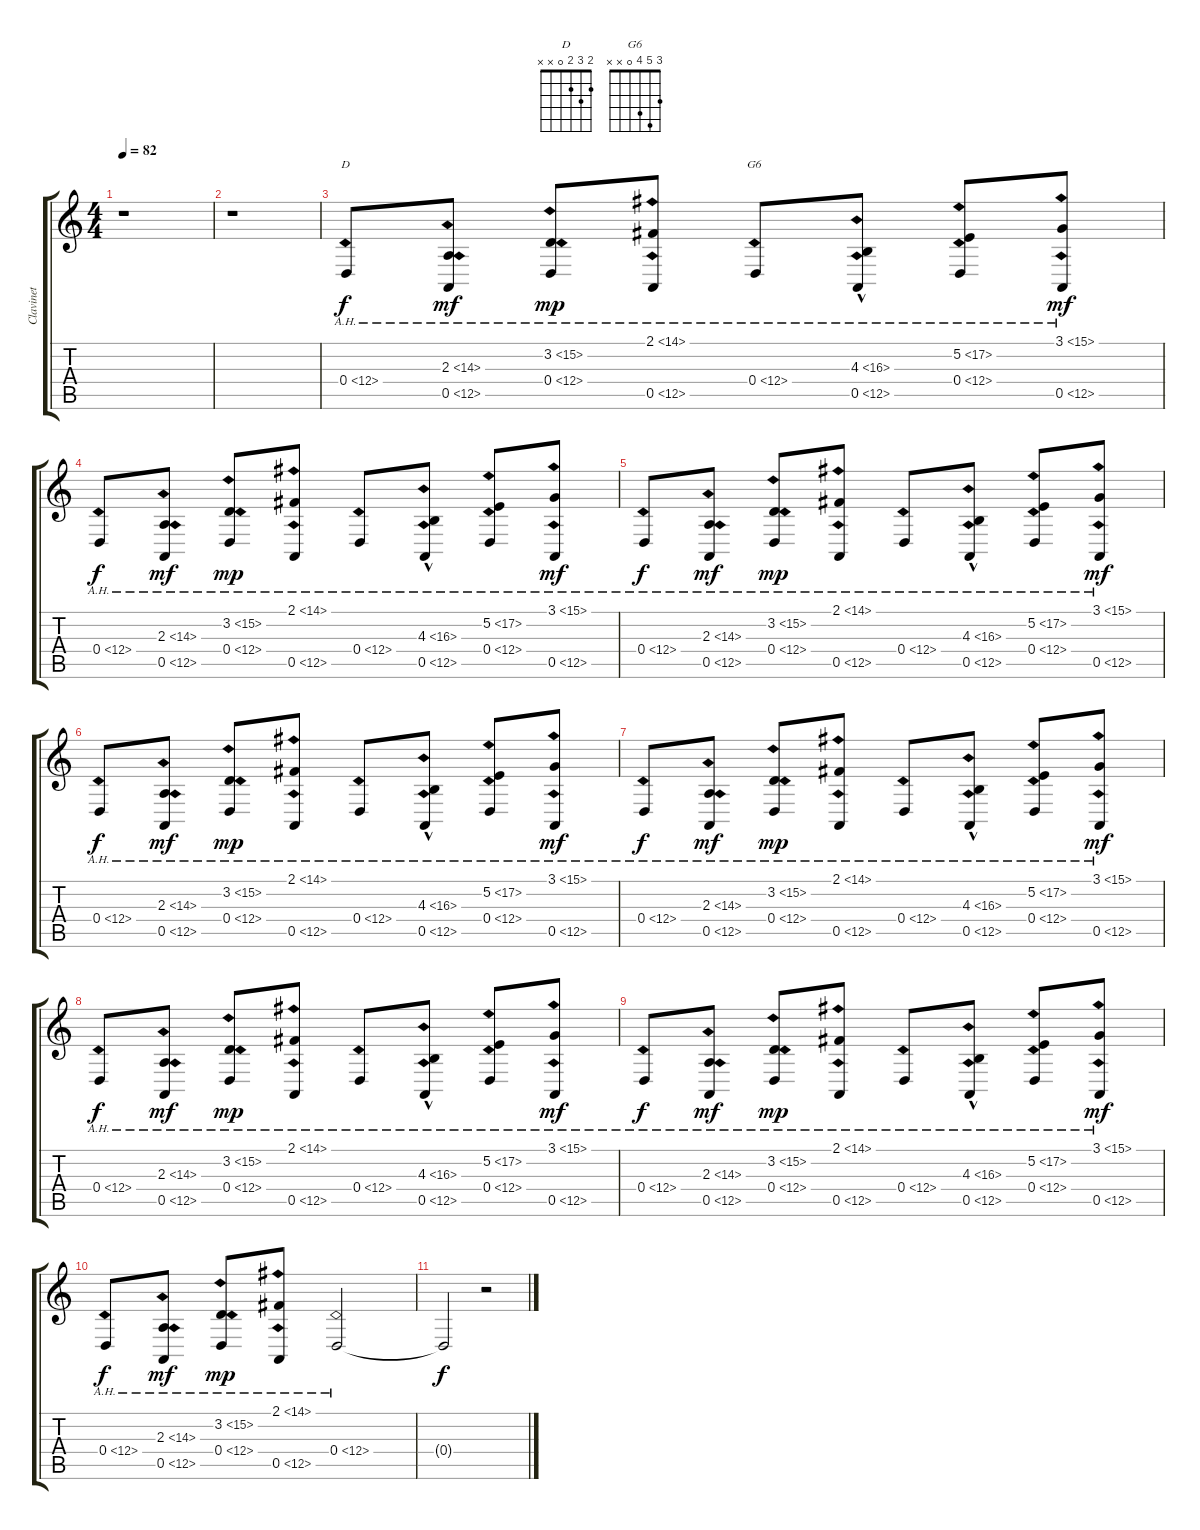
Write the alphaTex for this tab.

\track ("Clavinet" "Clavinet") {instrument clavinet}
\staff {score tabs}
\tuning (E4 B3 G3 D3 A2 E2) {hide}
\chord ("D" 2 3 2 0 x x)
\chord ("G6" 3 5 4 0 x x)
\ts (4 4)
\tempo 82
\clef g2
\ks c
r.1{dy mf} |
r.1 |
0.4{ah 12}.8{ch "D" dy f} (2.3{ah 12} 0.5{ah 12}).8{dy mf} (3.2{ah 12} 0.4{ah 12}).8{dy mp} (2.1{ah 12} 0.5{ah 12}).8 0.4{ah 12}.8{ch "G6"} (4.3{ah 12 hac} 0.5{ah 12}).8 (5.2{ah 12} 0.4{ah 12}).8 (3.1{ah 12} 0.5{ah 12}).8{dy mf} |
0.4{ah 12}.8{dy f} (2.3{ah 12} 0.5{ah 12}).8{dy mf} (3.2{ah 12} 0.4{ah 12}).8{dy mp} (2.1{ah 12} 0.5{ah 12}).8 0.4{ah 12}.8 (4.3{ah 12 hac} 0.5{ah 12}).8 (5.2{ah 12} 0.4{ah 12}).8 (3.1{ah 12} 0.5{ah 12}).8{dy mf} |
0.4{ah 12}.8{dy f} (2.3{ah 12} 0.5{ah 12}).8{dy mf} (3.2{ah 12} 0.4{ah 12}).8{dy mp} (2.1{ah 12} 0.5{ah 12}).8 0.4{ah 12}.8 (4.3{ah 12 hac} 0.5{ah 12}).8 (5.2{ah 12} 0.4{ah 12}).8 (3.1{ah 12} 0.5{ah 12}).8{dy mf} |
0.4{ah 12}.8{dy f} (2.3{ah 12} 0.5{ah 12}).8{dy mf} (3.2{ah 12} 0.4{ah 12}).8{dy mp} (2.1{ah 12} 0.5{ah 12}).8 0.4{ah 12}.8 (4.3{ah 12 hac} 0.5{ah 12}).8 (5.2{ah 12} 0.4{ah 12}).8 (3.1{ah 12} 0.5{ah 12}).8{dy mf} |
0.4{ah 12}.8{dy f} (2.3{ah 12} 0.5{ah 12}).8{dy mf} (3.2{ah 12} 0.4{ah 12}).8{dy mp} (2.1{ah 12} 0.5{ah 12}).8 0.4{ah 12}.8 (4.3{ah 12 hac} 0.5{ah 12}).8 (5.2{ah 12} 0.4{ah 12}).8 (3.1{ah 12} 0.5{ah 12}).8{dy mf} |
0.4{ah 12}.8{dy f} (2.3{ah 12} 0.5{ah 12}).8{dy mf} (3.2{ah 12} 0.4{ah 12}).8{dy mp} (2.1{ah 12} 0.5{ah 12}).8 0.4{ah 12}.8 (4.3{ah 12 hac} 0.5{ah 12}).8 (5.2{ah 12} 0.4{ah 12}).8 (3.1{ah 12} 0.5{ah 12}).8{dy mf} |
0.4{ah 12}.8{dy f} (2.3{ah 12} 0.5{ah 12}).8{dy mf} (3.2{ah 12} 0.4{ah 12}).8{dy mp} (2.1{ah 12} 0.5{ah 12}).8 0.4{ah 12}.8 (4.3{ah 12 hac} 0.5{ah 12}).8 (5.2{ah 12} 0.4{ah 12}).8 (3.1{ah 12} 0.5{ah 12}).8{dy mf} |
0.4{ah 12}.8{dy f} (2.3{ah 12} 0.5{ah 12}).8{dy mf} (3.2{ah 12} 0.4{ah 12}).8{dy mp} (2.1{ah 12} 0.5{ah 12}).8 0.4{ah 12}.2 |
0.4{t}.2{dy f} r.2
